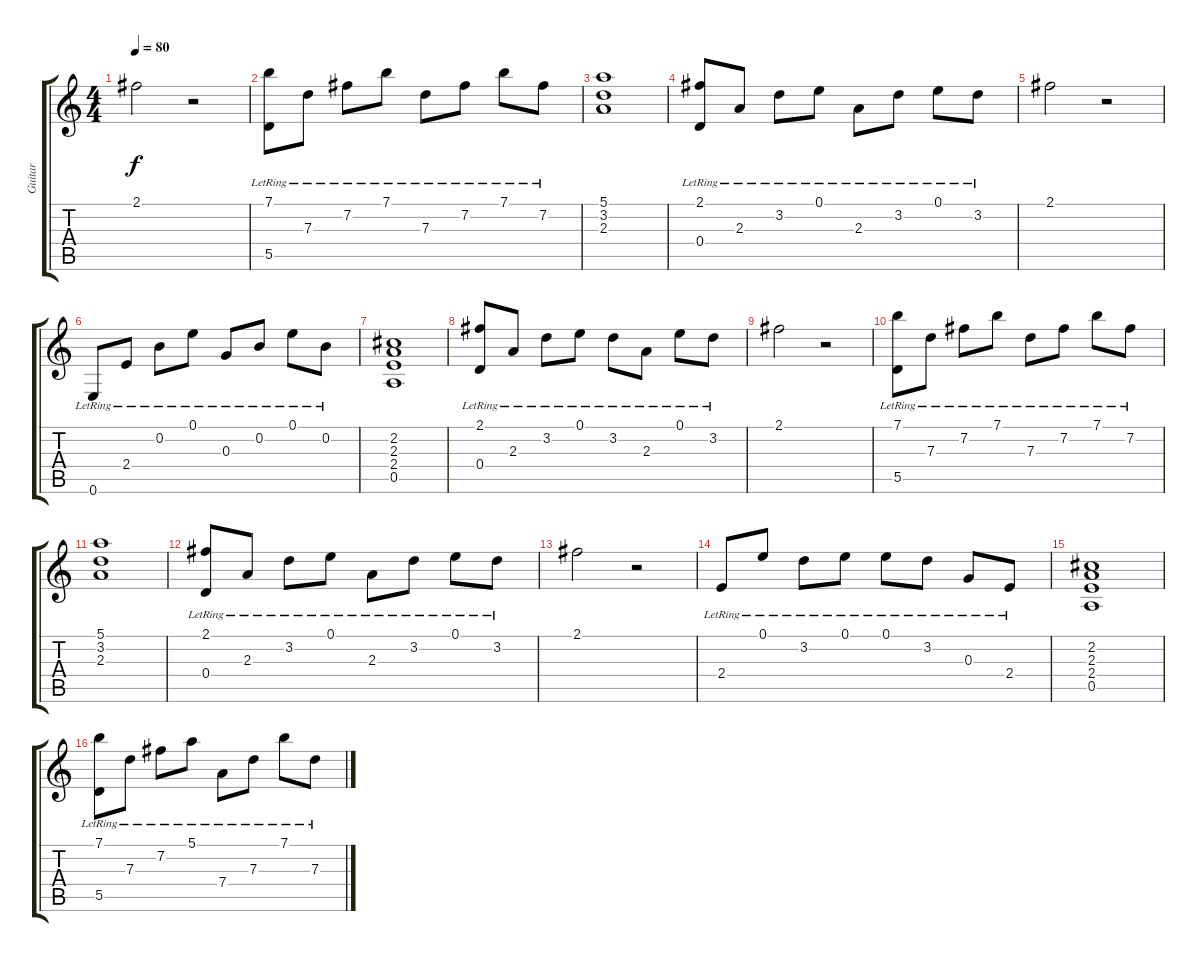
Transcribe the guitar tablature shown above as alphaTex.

\track ("Guitar" "Guitar") {instrument acousticguitarsteel}
\staff {score tabs}
\tuning (E4 B3 G3 D3 A2 E2) {hide}
\ts (4 4)
\tempo 80
\clef g2
\ks c
2.1.2{dy f} r.2 |
(7.1{lr} 5.5{lr}).8 7.3{lr}.8 7.2{lr}.8 7.1{lr}.8 7.3{lr}.8 7.2{lr}.8 7.1{lr}.8 7.2{lr}.8 |
(5.1 3.2 2.3).1 |
(2.1{lr} 0.4{lr}).8 2.3{lr}.8 3.2{lr}.8 0.1{lr}.8 2.3{lr}.8 3.2{lr}.8 0.1{lr}.8 3.2{lr}.8 |
2.1.2 r.2 |
0.6{lr}.8 2.4{lr}.8 0.2{lr}.8 0.1{lr}.8 0.3{lr}.8 0.2{lr}.8 0.1{lr}.8 0.2{lr}.8 |
(2.2 2.3 2.4 0.5).1{volume 9} |
(2.1{lr} 0.4{lr}).8{volume 12} 2.3{lr}.8 3.2{lr}.8 0.1{lr}.8 3.2{lr}.8 2.3{lr}.8 0.1{lr}.8 3.2{lr}.8 |
2.1.2 r.2 |
(7.1{lr} 5.5{lr}).8 7.3{lr}.8 7.2{lr}.8 7.1{lr}.8 7.3{lr}.8 7.2{lr}.8 7.1{lr}.8 7.2{lr}.8 |
(5.1 3.2 2.3).1 |
(2.1{lr} 0.4{lr}).8 2.3{lr}.8 3.2{lr}.8 0.1{lr}.8 2.3{lr}.8 3.2{lr}.8 0.1{lr}.8 3.2{lr}.8 |
2.1.2 r.2 |
2.4{lr}.8 0.1{lr}.8 3.2{lr}.8 0.1{lr}.8 0.1{lr}.8 3.2{lr}.8 0.3{lr}.8 2.4{lr}.8 |
(2.2 2.3 2.4 0.5).1 |
(7.1{lr} 5.5{lr}).8 7.3{lr}.8 7.2{lr}.8 5.1{lr}.8 7.4{lr}.8 7.3{lr}.8 7.1{lr}.8 7.3{lr}.8
